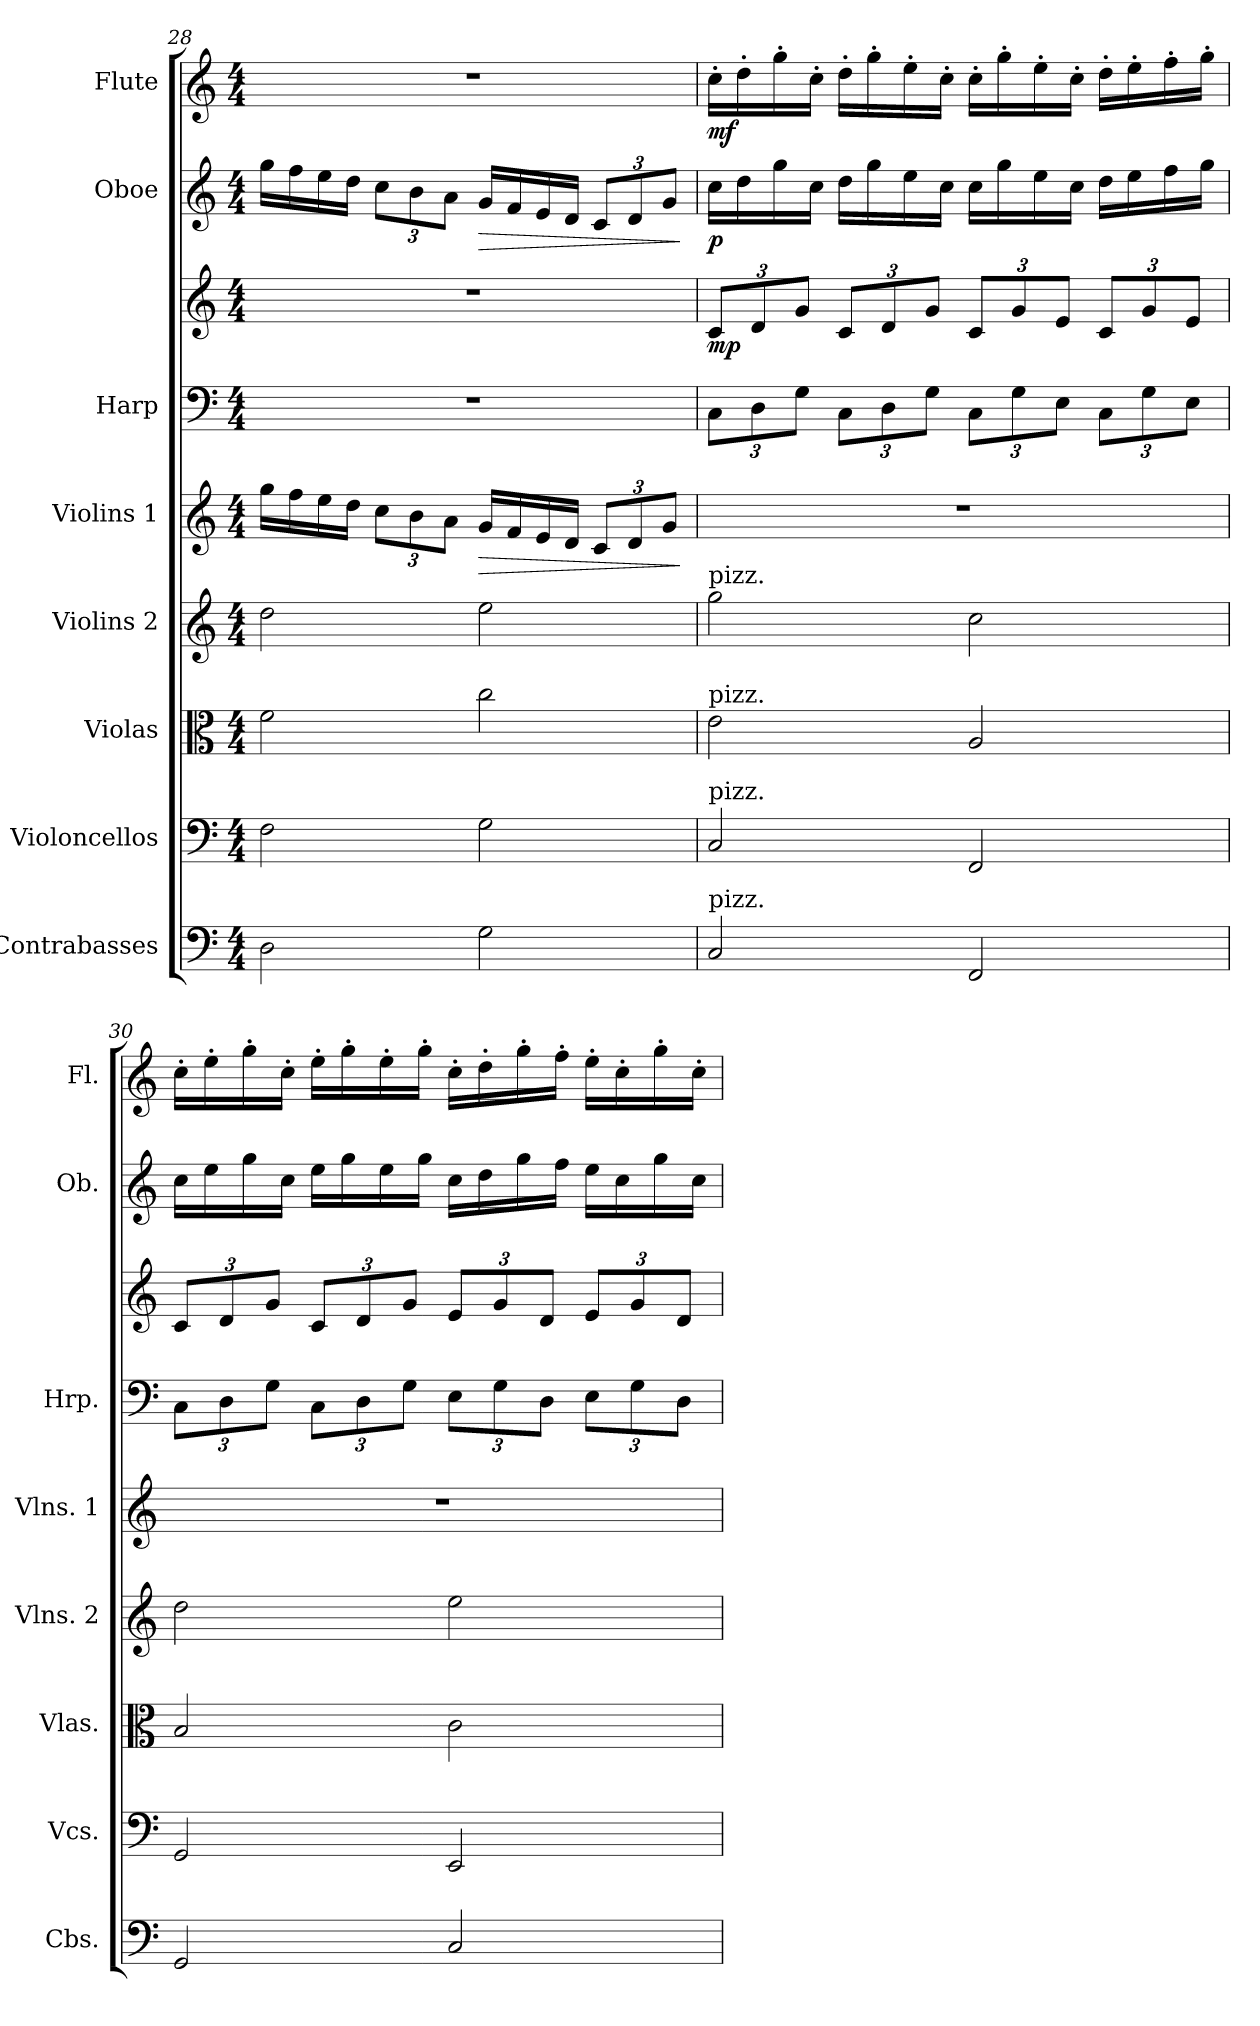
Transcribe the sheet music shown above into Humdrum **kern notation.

**kern	**kern	**kern	**kern	**kern	**dynam	**kern	**kern	**dynam	**kern	**dynam	**kern	**dynam
*part8	*part7	*part6	*part5	*part4	*part4	*part3	*part3	*part3	*part2	*part2	*part1	*part1
*staff9	*staff8	*staff7	*staff6	*staff5	*staff5	*staff4	*staff3	*staff3/4	*staff2	*staff2	*staff1	*staff1
*I"Contrabasses	*I"Violoncellos	*I"Violas	*I"Violins 2	*I"Violins 1	*	*I"Harp	*	*	*I"Oboe	*	*I"Flute	*
*I'Cbs.	*I'Vcs.	*I'Vlas.	*I'Vlns. 2	*I'Vlns. 1	*	*I'Hrp.	*	*	*I'Ob.	*	*I'Fl.	*
*clefF4	*clefF4	*clefC3	*clefG2	*clefG2	*	*clefF4	*clefG2	*	*clefG2	*	*clefG2	*
*ITrd7c12	*	*	*	*	*	*	*	*	*	*	*	*
*k[]	*k[]	*k[]	*k[]	*k[]	*	*k[]	*k[]	*	*k[]	*	*k[]	*
*M4/4	*M4/4	*M4/4	*M4/4	*M4/4	*	*M4/4	*M4/4	*	*M4/4	*	*M4/4	*
=28	=28	=28	=28	=28	=28	=28	=28	=28	=28	=28	=28	=28
2DD\	2F\	2f\	2dd\	16gg\LL	.	1r	1r	.	16gg\LL	.	1r	.
.	.	.	.	16ff\	.	.	.	.	16ff\	.	.	.
.	.	.	.	16ee\	.	.	.	.	16ee\	.	.	.
.	.	.	.	16dd\JJ	.	.	.	.	16dd\JJ	.	.	.
*	*	*	*	*Xbrackettup	*	*	*	*	*Xbrackettup	*	*	*
.	.	.	.	12cc\L	.	.	.	.	12cc\L	.	.	.
.	.	.	.	12b\	.	.	.	.	12b\	.	.	.
.	.	.	.	12a\J	.	.	.	.	12a\J	.	.	.
!	!	!	!	!	!LO:HP:b	!	!	!	!	!LO:HP:b	!	!
2GG\	2G\	2cc\	2ee\	16g/LL	>	.	.	.	16g/LL	>	.	.
.	.	.	.	16f/	.	.	.	.	16f/	.	.	.
.	.	.	.	16e/	.	.	.	.	16e/	.	.	.
.	.	.	.	16d/JJ	.	.	.	.	16d/JJ	.	.	.
.	.	.	.	12c/L	.	.	.	.	12c/L	.	.	.
.	.	.	.	12d/	.	.	.	.	12d/	.	.	.
.	.	.	.	12g/J	.	.	.	.	12g/J	.	.	.
.	.	.	.	.	]	.	.	.	.	]	.	.
!!LO:PB:g=z
=29	=29	=29	=29	=29	=29	=29	=29	=29	=29	=29	=29	=29
*	*	*	*	*	*	*Xbrackettup	*Xbrackettup	*	*	*	*	*
!	!	!	!LO:TX:a:t=pizz.	!	!	!	!	!	!	!	!	!
!	!	!LO:TX:a:t=pizz.	!	!	!	!	!	!	!	!	!	!
!	!LO:TX:a:t=pizz.	!	!	!	!	!	!	!	!	!	!	!
!LO:TX:a:t=pizz.	!	!	!	!	!	!	!	!	!	!	!	!
!	!	!	!	!	!	!	!	!LO:DY:b	!	!LO:DY:b	!	!LO:DY:b
2CC/	2C/	2e\	2gg\	1r	.	12C\L	12c/L	mp	16cc\LL	p	16cc'\LL	mf
.	.	.	.	.	.	.	.	.	16dd\	.	16dd'\	.
.	.	.	.	.	.	12D\	12d/	.	.	.	.	.
.	.	.	.	.	.	.	.	.	16gg\	.	16gg'\	.
.	.	.	.	.	.	12G\J	12g/J	.	.	.	.	.
.	.	.	.	.	.	.	.	.	16cc\JJ	.	16cc'\JJ	.
.	.	.	.	.	.	12C\L	12c/L	.	16dd\LL	.	16dd'\LL	.
.	.	.	.	.	.	.	.	.	16gg\	.	16gg'\	.
.	.	.	.	.	.	12D\	12d/	.	.	.	.	.
.	.	.	.	.	.	.	.	.	16ee\	.	16ee'\	.
.	.	.	.	.	.	12G\J	12g/J	.	.	.	.	.
.	.	.	.	.	.	.	.	.	16cc\JJ	.	16cc'\JJ	.
2FFF/	2FF/	2A/	2cc\	.	.	12C\L	12c/L	.	16cc\LL	.	16cc'\LL	.
.	.	.	.	.	.	.	.	.	16gg\	.	16gg'\	.
.	.	.	.	.	.	12G\	12g/	.	.	.	.	.
.	.	.	.	.	.	.	.	.	16ee\	.	16ee'\	.
.	.	.	.	.	.	12E\J	12e/J	.	.	.	.	.
.	.	.	.	.	.	.	.	.	16cc\JJ	.	16cc'\JJ	.
.	.	.	.	.	.	12C\L	12c/L	.	16dd\LL	.	16dd'\LL	.
.	.	.	.	.	.	.	.	.	16ee\	.	16ee'\	.
.	.	.	.	.	.	12G\	12g/	.	.	.	.	.
.	.	.	.	.	.	.	.	.	16ff\	.	16ff'\	.
.	.	.	.	.	.	12E\J	12e/J	.	.	.	.	.
.	.	.	.	.	.	.	.	.	16gg\JJ	.	16gg'\JJ	.
=30	=30	=30	=30	=30	=30	=30	=30	=30	=30	=30	=30	=30
2GGG/	2GG/	2B/	2dd\	1r	.	12C\L	12c/L	.	16cc\LL	.	16cc'\LL	.
.	.	.	.	.	.	.	.	.	16ee\	.	16ee'\	.
.	.	.	.	.	.	12D\	12d/	.	.	.	.	.
.	.	.	.	.	.	.	.	.	16gg\	.	16gg'\	.
.	.	.	.	.	.	12G\J	12g/J	.	.	.	.	.
.	.	.	.	.	.	.	.	.	16cc\JJ	.	16cc'\JJ	.
.	.	.	.	.	.	12C\L	12c/L	.	16ee\LL	.	16ee'\LL	.
.	.	.	.	.	.	.	.	.	16gg\	.	16gg'\	.
.	.	.	.	.	.	12D\	12d/	.	.	.	.	.
.	.	.	.	.	.	.	.	.	16ee\	.	16ee'\	.
.	.	.	.	.	.	12G\J	12g/J	.	.	.	.	.
.	.	.	.	.	.	.	.	.	16gg\JJ	.	16gg'\JJ	.
2CC/	2EE/	2c\	2ee\	.	.	12E\L	12e/L	.	16cc\LL	.	16cc'\LL	.
.	.	.	.	.	.	.	.	.	16dd\	.	16dd'\	.
.	.	.	.	.	.	12G\	12g/	.	.	.	.	.
.	.	.	.	.	.	.	.	.	16gg\	.	16gg'\	.
.	.	.	.	.	.	12D\J	12d/J	.	.	.	.	.
.	.	.	.	.	.	.	.	.	16ff\JJ	.	16ff'\JJ	.
.	.	.	.	.	.	12E\L	12e/L	.	16ee\LL	.	16ee'\LL	.
.	.	.	.	.	.	.	.	.	16cc\	.	16cc'\	.
.	.	.	.	.	.	12G\	12g/	.	.	.	.	.
.	.	.	.	.	.	.	.	.	16gg\	.	16gg'\	.
.	.	.	.	.	.	12D\J	12d/J	.	.	.	.	.
.	.	.	.	.	.	.	.	.	16cc\JJ	.	16cc'\JJ	.
=	=	=	=	=	=	=	=	=	=	=	=	=
*-	*-	*-	*-	*-	*-	*-	*-	*-	*-	*-	*-	*-
